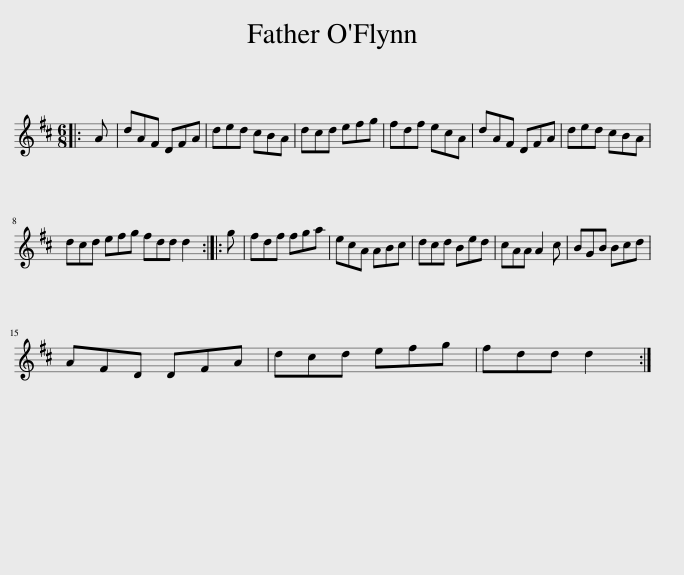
X:1
L:1/8
M:6/8
I:linebreak $
K:D
V:1 treble
V:1
|: A | dAF DFA | ded cBA | dcd efg | fdf ecA | %5
 dAF DFA | ded cBA |$ dcd efg fdd d2 :: g | fdf fga | %10
 ecA ABc | dcd Bed | cAA A2 c | BGB Bcd |$ AFD DFA | %15
 dcd efg | fdd d2 :| %17
